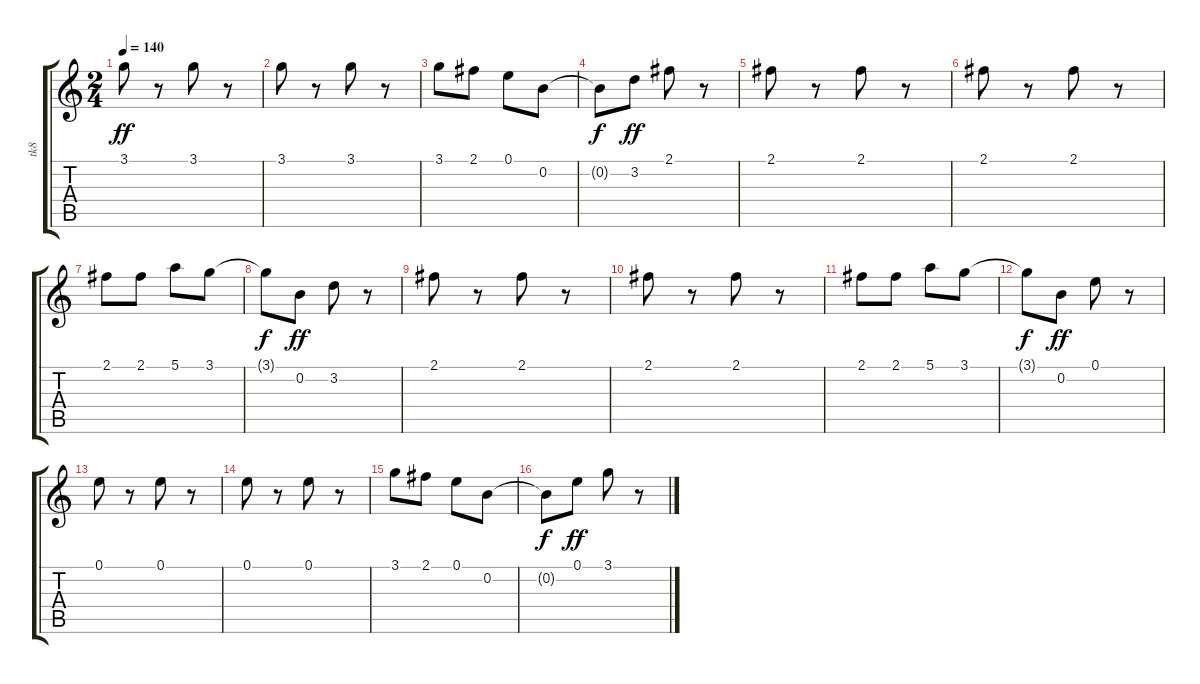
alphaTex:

\track ("tk8" "tk8") {instrument distortionguitar}
\staff {score tabs}
\tuning (E4 B3 G3 D3 A2 E2) {hide}
\ts (2 4)
\tempo 140
\clef g2
\ks c
3.1.8{dy ff} r.8 3.1.8 r.8 |
3.1.8 r.8 3.1.8 r.8 |
3.1.8 2.1.8 0.1.8 0.2.8 |
0.2{t}.8{dy f} 3.2.8{dy ff} 2.1.8 r.8 |
2.1.8 r.8 2.1.8 r.8 |
2.1.8 r.8 2.1.8 r.8 |
2.1.8 2.1.8 5.1.8 3.1.8 |
3.1{t}.8{dy f} 0.2.8{dy ff} 3.2.8 r.8 |
2.1.8 r.8 2.1.8 r.8 |
2.1.8 r.8 2.1.8 r.8 |
2.1.8 2.1.8 5.1.8 3.1.8 |
3.1{t}.8{dy f} 0.2.8{dy ff} 0.1.8 r.8 |
0.1.8 r.8 0.1.8 r.8 |
0.1.8 r.8 0.1.8 r.8 |
3.1.8 2.1.8 0.1.8 0.2.8 |
0.2{t}.8{dy f} 0.1.8{dy ff} 3.1.8 r.8
